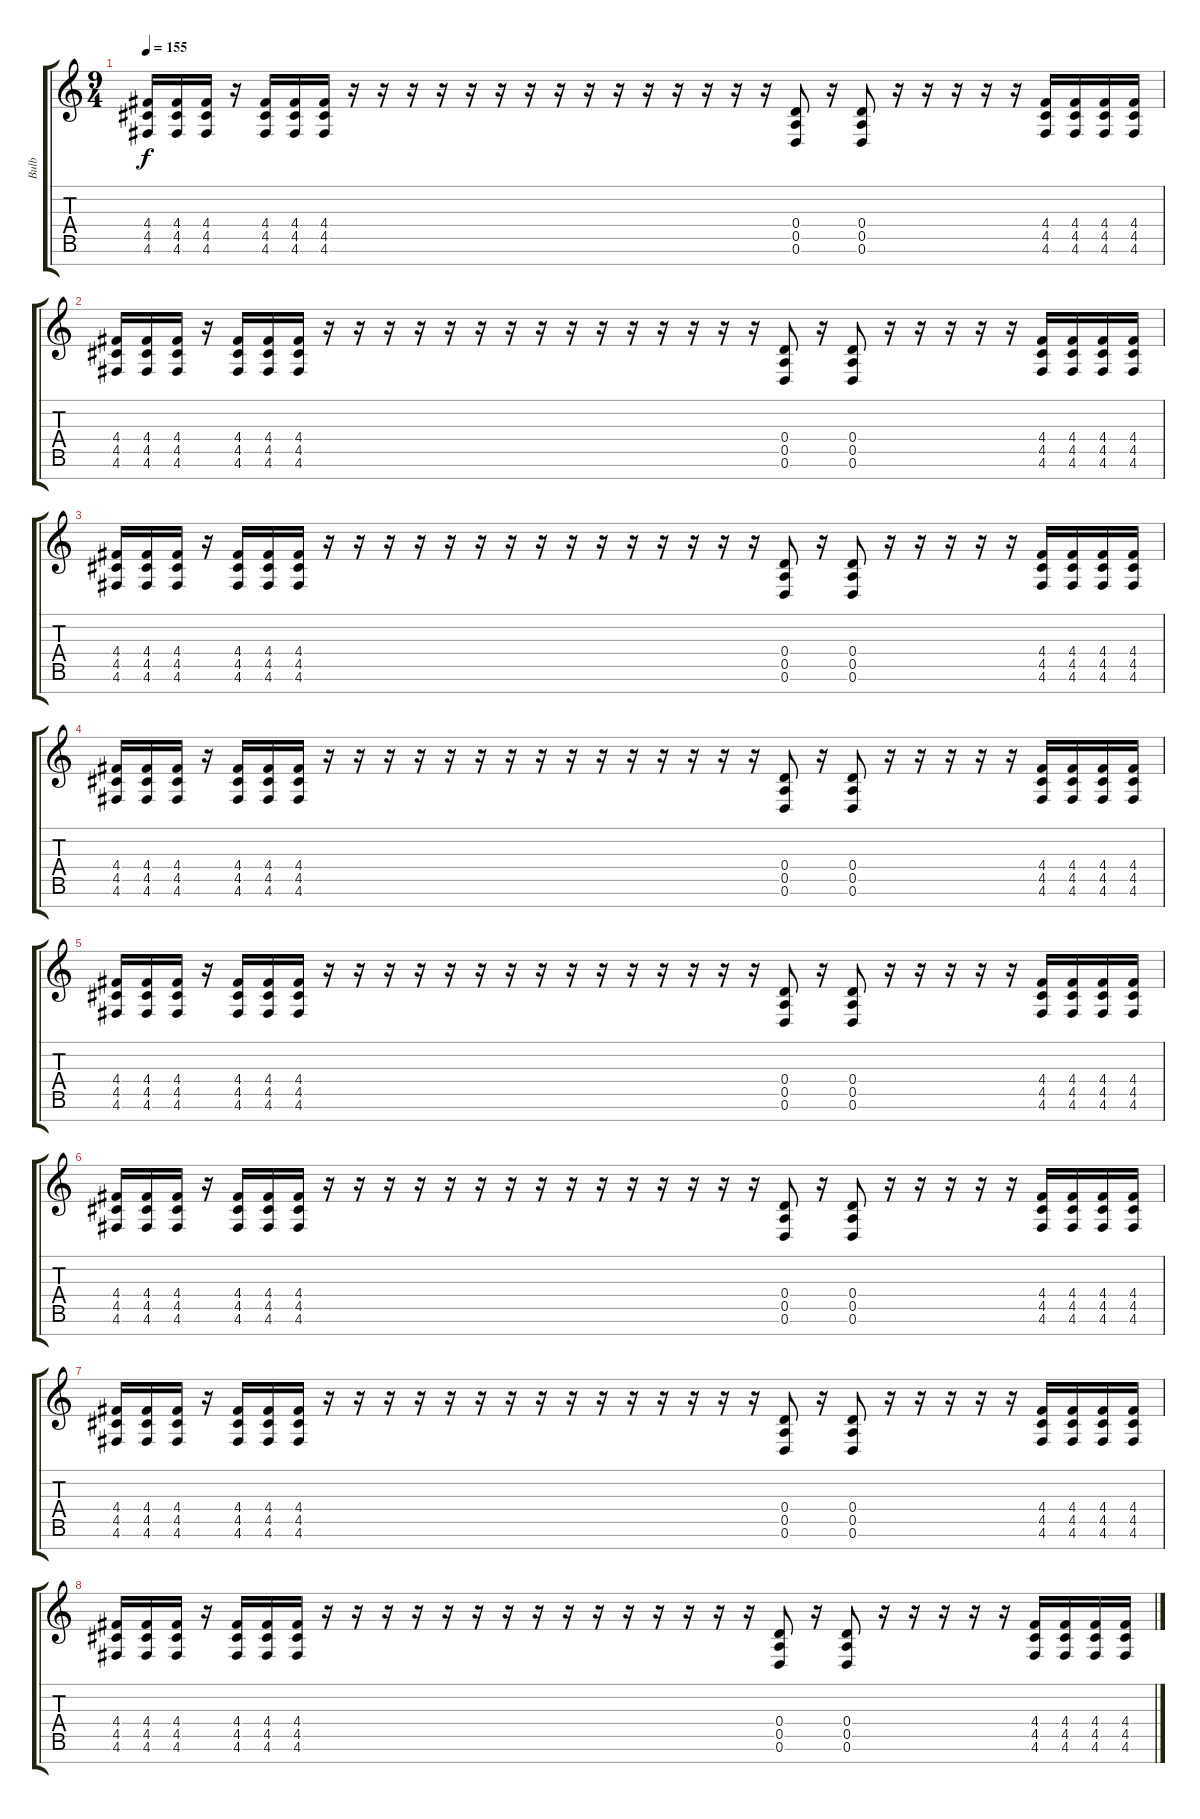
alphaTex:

\track ("Bulb" "Bulb") {instrument overdrivenguitar}
\staff {score tabs}
\tuning (E4 B3 G3 D3 A2 D2 B1) {hide}
\ts (9 4)
\tempo 155
\clef g2
\ks c
(4.4 4.5 4.6).16{dy f} (4.4 4.5 4.6).16 (4.4 4.5 4.6).16 r.16 (4.4 4.5 4.6).16 (4.4 4.5 4.6).16 (4.4 4.5 4.6).16 r.16 r.16 r.16 r.16 r.16 r.16 r.16 r.16 r.16 r.16 r.16 r.16 r.16 r.16 r.16 (0.4 0.5 0.6).8 r.16 (0.4 0.5 0.6).8 r.16 r.16 r.16 r.16 r.16 (4.4 4.5 4.6).16 (4.4 4.5 4.6).16 (4.4 4.5 4.6).16 (4.4 4.5 4.6).16 |
(4.4 4.5 4.6).16 (4.4 4.5 4.6).16 (4.4 4.5 4.6).16 r.16 (4.4 4.5 4.6).16 (4.4 4.5 4.6).16 (4.4 4.5 4.6).16 r.16 r.16 r.16 r.16 r.16 r.16 r.16 r.16 r.16 r.16 r.16 r.16 r.16 r.16 r.16 (0.4 0.5 0.6).8 r.16 (0.4 0.5 0.6).8 r.16 r.16 r.16 r.16 r.16 (4.4 4.5 4.6).16 (4.4 4.5 4.6).16 (4.4 4.5 4.6).16 (4.4 4.5 4.6).16 |
(4.4 4.5 4.6).16 (4.4 4.5 4.6).16 (4.4 4.5 4.6).16 r.16 (4.4 4.5 4.6).16 (4.4 4.5 4.6).16 (4.4 4.5 4.6).16 r.16 r.16 r.16 r.16 r.16 r.16 r.16 r.16 r.16 r.16 r.16 r.16 r.16 r.16 r.16 (0.4 0.5 0.6).8 r.16 (0.4 0.5 0.6).8 r.16 r.16 r.16 r.16 r.16 (4.4 4.5 4.6).16 (4.4 4.5 4.6).16 (4.4 4.5 4.6).16 (4.4 4.5 4.6).16 |
(4.4 4.5 4.6).16 (4.4 4.5 4.6).16 (4.4 4.5 4.6).16 r.16 (4.4 4.5 4.6).16 (4.4 4.5 4.6).16 (4.4 4.5 4.6).16 r.16 r.16 r.16 r.16 r.16 r.16 r.16 r.16 r.16 r.16 r.16 r.16 r.16 r.16 r.16 (0.4 0.5 0.6).8 r.16 (0.4 0.5 0.6).8 r.16 r.16 r.16 r.16 r.16 (4.4 4.5 4.6).16 (4.4 4.5 4.6).16 (4.4 4.5 4.6).16 (4.4 4.5 4.6).16 |
(4.4 4.5 4.6).16 (4.4 4.5 4.6).16 (4.4 4.5 4.6).16 r.16 (4.4 4.5 4.6).16 (4.4 4.5 4.6).16 (4.4 4.5 4.6).16 r.16 r.16 r.16 r.16 r.16 r.16 r.16 r.16 r.16 r.16 r.16 r.16 r.16 r.16 r.16 (0.4 0.5 0.6).8 r.16 (0.4 0.5 0.6).8 r.16 r.16 r.16 r.16 r.16 (4.4 4.5 4.6).16 (4.4 4.5 4.6).16 (4.4 4.5 4.6).16 (4.4 4.5 4.6).16 |
(4.4 4.5 4.6).16 (4.4 4.5 4.6).16 (4.4 4.5 4.6).16 r.16 (4.4 4.5 4.6).16 (4.4 4.5 4.6).16 (4.4 4.5 4.6).16 r.16 r.16 r.16 r.16 r.16 r.16 r.16 r.16 r.16 r.16 r.16 r.16 r.16 r.16 r.16 (0.4 0.5 0.6).8 r.16 (0.4 0.5 0.6).8 r.16 r.16 r.16 r.16 r.16 (4.4 4.5 4.6).16 (4.4 4.5 4.6).16 (4.4 4.5 4.6).16 (4.4 4.5 4.6).16 |
(4.4 4.5 4.6).16 (4.4 4.5 4.6).16 (4.4 4.5 4.6).16 r.16 (4.4 4.5 4.6).16 (4.4 4.5 4.6).16 (4.4 4.5 4.6).16 r.16 r.16 r.16 r.16 r.16 r.16 r.16 r.16 r.16 r.16 r.16 r.16 r.16 r.16 r.16 (0.4 0.5 0.6).8 r.16 (0.4 0.5 0.6).8 r.16 r.16 r.16 r.16 r.16 (4.4 4.5 4.6).16 (4.4 4.5 4.6).16 (4.4 4.5 4.6).16 (4.4 4.5 4.6).16 |
(4.4 4.5 4.6).16 (4.4 4.5 4.6).16 (4.4 4.5 4.6).16 r.16 (4.4 4.5 4.6).16 (4.4 4.5 4.6).16 (4.4 4.5 4.6).16 r.16 r.16 r.16 r.16 r.16 r.16 r.16 r.16 r.16 r.16 r.16 r.16 r.16 r.16 r.16 (0.4 0.5 0.6).8 r.16 (0.4 0.5 0.6).8 r.16 r.16 r.16 r.16 r.16 (4.4 4.5 4.6).16 (4.4 4.5 4.6).16 (4.4 4.5 4.6).16 (4.4 4.5 4.6).16
